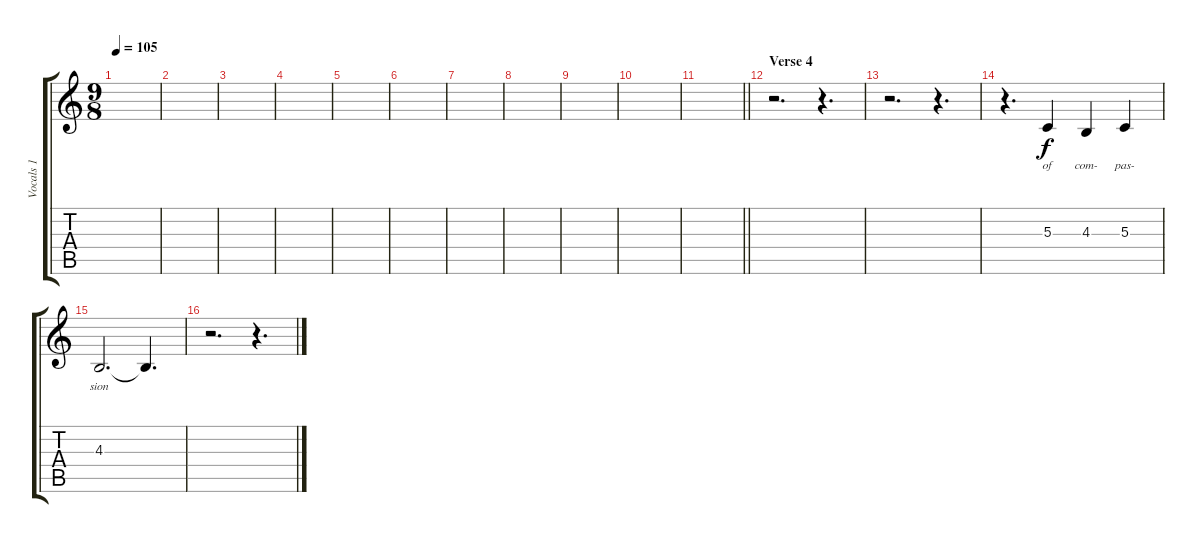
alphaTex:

\track ("Vocals 1" "Vocals 1") {instrument altosax}
\staff {score tabs}
\tuning (E4 B3 G3 D3 A2 E2) {hide}
\ts (9 8)
\tempo 105
\clef g2
\ks aminor
|
|
|
|
|
|
|
|
|
|
\barLineRight lightlight
|
\section ("" "Verse 4")
r.2{d volume 8} r.4{d} |
r.2{d} r.4{d} |
r.4{d} 5.3.4{lyrics (0 "of") lyrics (1 "") lyrics (2 "") lyrics (3 "") lyrics (4 "")} 4.3.4{lyrics (0 "com-") lyrics (1 "") lyrics (2 "") lyrics (3 "") lyrics (4 "")} 5.3.4{lyrics (0 "pas-") lyrics (1 "") lyrics (2 "") lyrics (3 "") lyrics (4 "")} |
4.3.2{d lyrics (0 "sion") lyrics (1 "") lyrics (2 "") lyrics (3 "") lyrics (4 "")} 4.3{t}.4{d} |
r.2{d} r.4{d}
